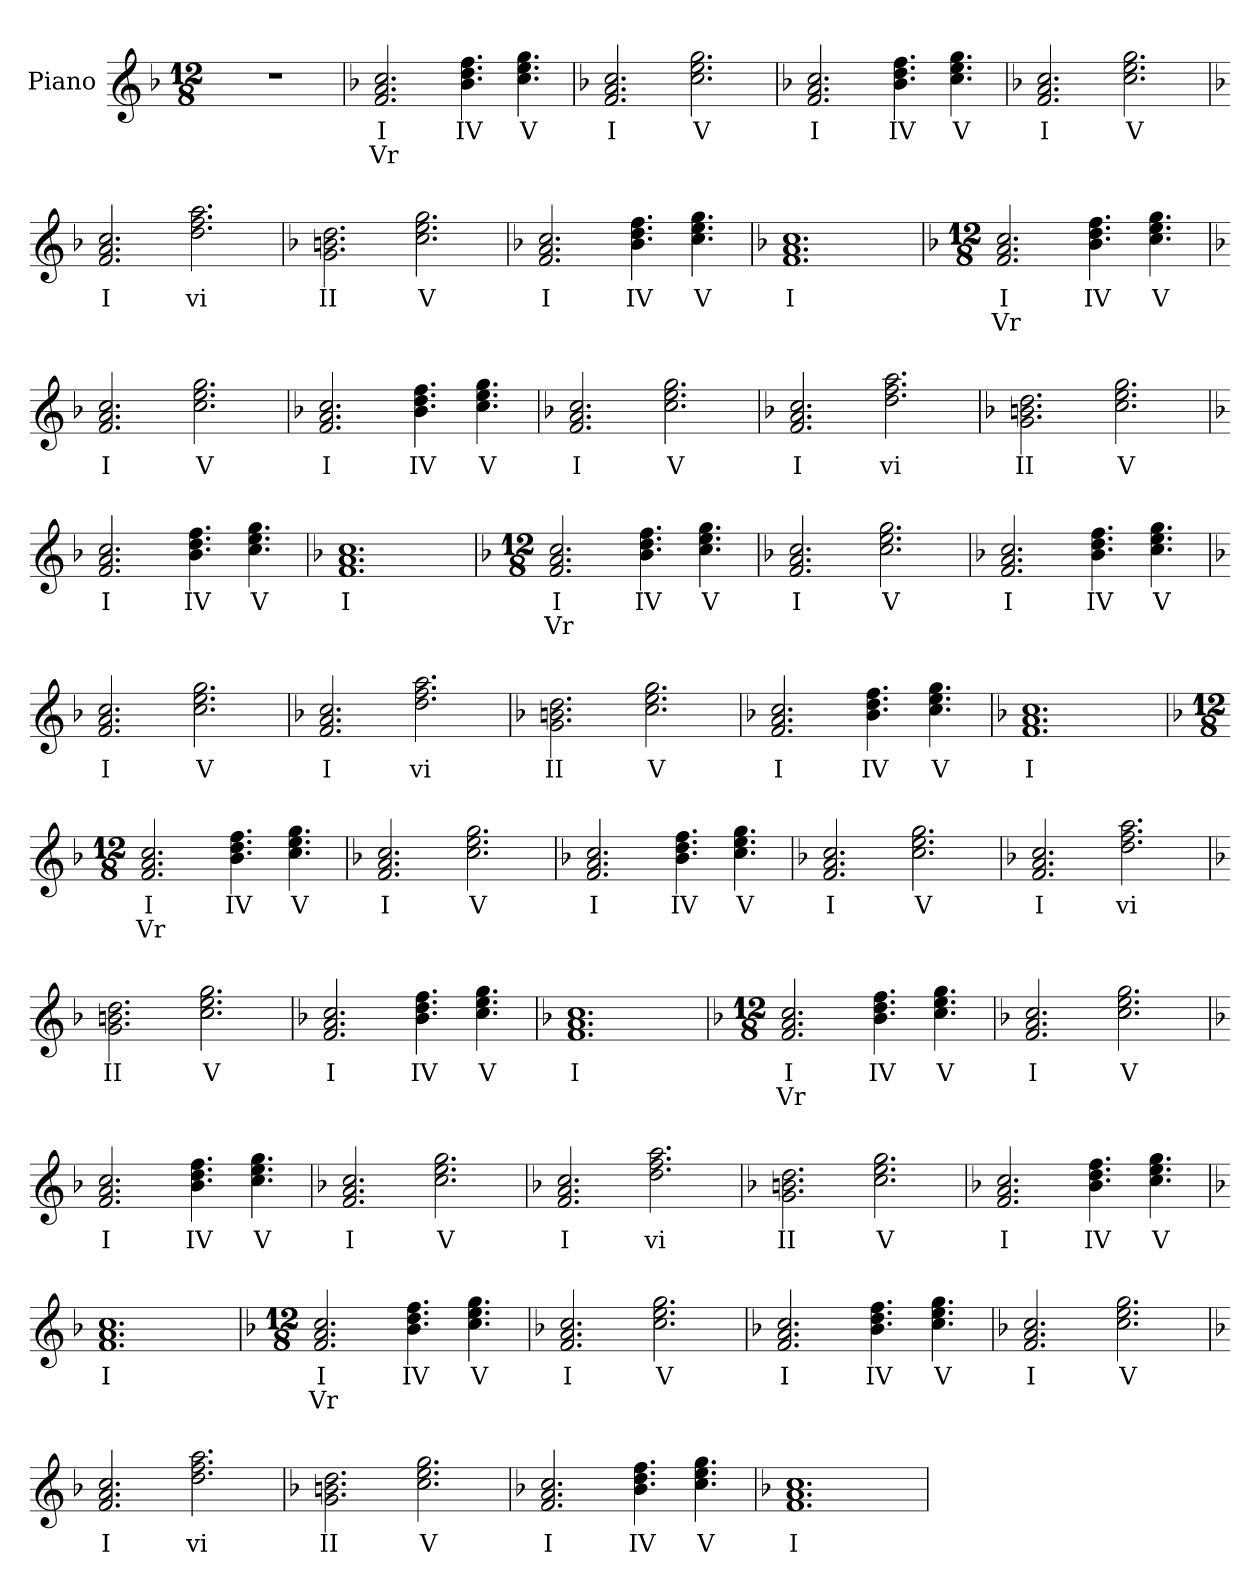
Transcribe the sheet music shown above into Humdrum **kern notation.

**kern	**text	**text
*part1	*part1	*part1
*staff1	*staff1	*staff1
*I"Piano	*	*
*I'Pno	*	*
*k[b-]	*	*
*F:	*	*
*M12/8	*	*
=	=	=
1.r	.	.
=	=	=
*k[b-]	*	*
*F:	*	*
2.f 2.a 2.cc	I	Vr
4.b- 4.dd 4.ff	IV	.
4.cc 4.ee 4.gg	V	.
=	=	=
*k[b-]	*	*
*F:	*	*
2.f 2.a 2.cc	I	.
2.cc 2.ee 2.gg	V	.
=	=	=
*k[b-]	*	*
*F:	*	*
2.f 2.a 2.cc	I	.
4.b- 4.dd 4.ff	IV	.
4.cc 4.ee 4.gg	V	.
=	=	=
*k[b-]	*	*
*F:	*	*
2.f 2.a 2.cc	I	.
2.cc 2.ee 2.gg	V	.
=	=	=
*k[b-]	*	*
*F:	*	*
2.f 2.a 2.cc	I	.
2.dd 2.ff 2.aa	vi	.
=	=	=
*k[b-]	*	*
*F:	*	*
2.g 2.bn 2.dd	II	.
2.cc 2.ee 2.gg	V	.
=	=	=
*k[b-]	*	*
*F:	*	*
2.f 2.a 2.cc	I	.
4.b- 4.dd 4.ff	IV	.
4.cc 4.ee 4.gg	V	.
=	=	=
*k[b-]	*	*
*F:	*	*
1.f 1.a 1.cc	I	.
=	=	=
*k[b-]	*	*
*F:	*	*
*M12/8	*	*
2.f 2.a 2.cc	I	Vr
4.b- 4.dd 4.ff	IV	.
4.cc 4.ee 4.gg	V	.
=	=	=
*k[b-]	*	*
*F:	*	*
2.f 2.a 2.cc	I	.
2.cc 2.ee 2.gg	V	.
=	=	=
*k[b-]	*	*
*F:	*	*
2.f 2.a 2.cc	I	.
4.b- 4.dd 4.ff	IV	.
4.cc 4.ee 4.gg	V	.
=	=	=
*k[b-]	*	*
*F:	*	*
2.f 2.a 2.cc	I	.
2.cc 2.ee 2.gg	V	.
=	=	=
*k[b-]	*	*
*F:	*	*
2.f 2.a 2.cc	I	.
2.dd 2.ff 2.aa	vi	.
=	=	=
*k[b-]	*	*
*F:	*	*
2.g 2.bn 2.dd	II	.
2.cc 2.ee 2.gg	V	.
=	=	=
*k[b-]	*	*
*F:	*	*
2.f 2.a 2.cc	I	.
4.b- 4.dd 4.ff	IV	.
4.cc 4.ee 4.gg	V	.
=	=	=
*k[b-]	*	*
*F:	*	*
1.f 1.a 1.cc	I	.
=	=	=
*k[b-]	*	*
*F:	*	*
*M12/8	*	*
2.f 2.a 2.cc	I	Vr
4.b- 4.dd 4.ff	IV	.
4.cc 4.ee 4.gg	V	.
=	=	=
*k[b-]	*	*
*F:	*	*
2.f 2.a 2.cc	I	.
2.cc 2.ee 2.gg	V	.
=	=	=
*k[b-]	*	*
*F:	*	*
2.f 2.a 2.cc	I	.
4.b- 4.dd 4.ff	IV	.
4.cc 4.ee 4.gg	V	.
=	=	=
*k[b-]	*	*
*F:	*	*
2.f 2.a 2.cc	I	.
2.cc 2.ee 2.gg	V	.
=	=	=
*k[b-]	*	*
*F:	*	*
2.f 2.a 2.cc	I	.
2.dd 2.ff 2.aa	vi	.
=	=	=
*k[b-]	*	*
*F:	*	*
2.g 2.bn 2.dd	II	.
2.cc 2.ee 2.gg	V	.
=	=	=
*k[b-]	*	*
*F:	*	*
2.f 2.a 2.cc	I	.
4.b- 4.dd 4.ff	IV	.
4.cc 4.ee 4.gg	V	.
=	=	=
*k[b-]	*	*
*F:	*	*
1.f 1.a 1.cc	I	.
=	=	=
*k[b-]	*	*
*F:	*	*
*M12/8	*	*
2.f 2.a 2.cc	I	Vr
4.b- 4.dd 4.ff	IV	.
4.cc 4.ee 4.gg	V	.
=	=	=
*k[b-]	*	*
*F:	*	*
2.f 2.a 2.cc	I	.
2.cc 2.ee 2.gg	V	.
=	=	=
*k[b-]	*	*
*F:	*	*
2.f 2.a 2.cc	I	.
4.b- 4.dd 4.ff	IV	.
4.cc 4.ee 4.gg	V	.
=	=	=
*k[b-]	*	*
*F:	*	*
2.f 2.a 2.cc	I	.
2.cc 2.ee 2.gg	V	.
=	=	=
*k[b-]	*	*
*F:	*	*
2.f 2.a 2.cc	I	.
2.dd 2.ff 2.aa	vi	.
=	=	=
*k[b-]	*	*
*F:	*	*
2.g 2.bn 2.dd	II	.
2.cc 2.ee 2.gg	V	.
=	=	=
*k[b-]	*	*
*F:	*	*
2.f 2.a 2.cc	I	.
4.b- 4.dd 4.ff	IV	.
4.cc 4.ee 4.gg	V	.
=	=	=
*k[b-]	*	*
*F:	*	*
1.f 1.a 1.cc	I	.
=	=	=
*k[b-]	*	*
*F:	*	*
*M12/8	*	*
2.f 2.a 2.cc	I	Vr
4.b- 4.dd 4.ff	IV	.
4.cc 4.ee 4.gg	V	.
=	=	=
*k[b-]	*	*
*F:	*	*
2.f 2.a 2.cc	I	.
2.cc 2.ee 2.gg	V	.
=	=	=
*k[b-]	*	*
*F:	*	*
2.f 2.a 2.cc	I	.
4.b- 4.dd 4.ff	IV	.
4.cc 4.ee 4.gg	V	.
=	=	=
*k[b-]	*	*
*F:	*	*
2.f 2.a 2.cc	I	.
2.cc 2.ee 2.gg	V	.
=	=	=
*k[b-]	*	*
*F:	*	*
2.f 2.a 2.cc	I	.
2.dd 2.ff 2.aa	vi	.
=	=	=
*k[b-]	*	*
*F:	*	*
2.g 2.bn 2.dd	II	.
2.cc 2.ee 2.gg	V	.
=	=	=
*k[b-]	*	*
*F:	*	*
2.f 2.a 2.cc	I	.
4.b- 4.dd 4.ff	IV	.
4.cc 4.ee 4.gg	V	.
=	=	=
*k[b-]	*	*
*F:	*	*
1.f 1.a 1.cc	I	.
=	=	=
*k[b-]	*	*
*F:	*	*
*M12/8	*	*
2.f 2.a 2.cc	I	Vr
4.b- 4.dd 4.ff	IV	.
4.cc 4.ee 4.gg	V	.
=	=	=
*k[b-]	*	*
*F:	*	*
2.f 2.a 2.cc	I	.
2.cc 2.ee 2.gg	V	.
=	=	=
*k[b-]	*	*
*F:	*	*
2.f 2.a 2.cc	I	.
4.b- 4.dd 4.ff	IV	.
4.cc 4.ee 4.gg	V	.
=	=	=
*k[b-]	*	*
*F:	*	*
2.f 2.a 2.cc	I	.
2.cc 2.ee 2.gg	V	.
=	=	=
*k[b-]	*	*
*F:	*	*
2.f 2.a 2.cc	I	.
2.dd 2.ff 2.aa	vi	.
=	=	=
*k[b-]	*	*
*F:	*	*
2.g 2.bn 2.dd	II	.
2.cc 2.ee 2.gg	V	.
=	=	=
*k[b-]	*	*
*F:	*	*
2.f 2.a 2.cc	I	.
4.b- 4.dd 4.ff	IV	.
4.cc 4.ee 4.gg	V	.
=	=	=
*k[b-]	*	*
*F:	*	*
1.f 1.a 1.cc	I	.
=	=	=
*-	*-	*-
